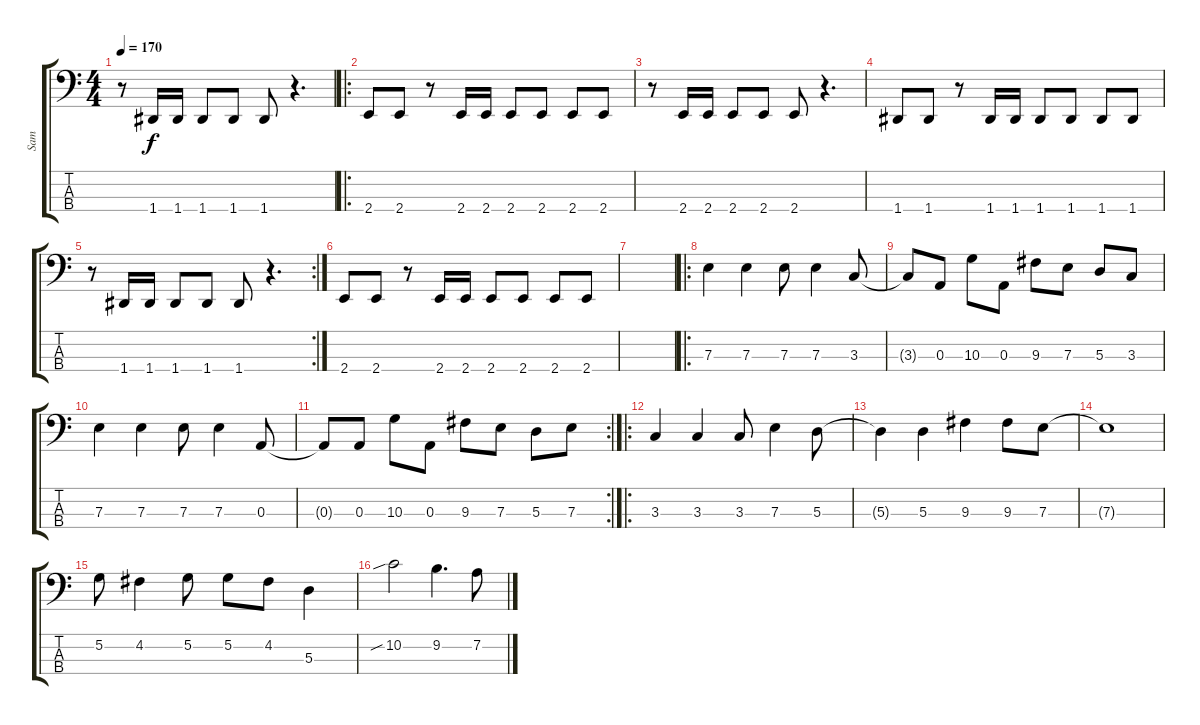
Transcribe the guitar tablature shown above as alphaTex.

\track ("Sam" "Sam") {instrument electricbassfinger}
\staff {score tabs}
\tuning (G2 D2 A1 D1) {hide}
\ts (4 4)
\tempo 170
\clef f4
\ks c
r.8{dy f} 1.4.16 1.4.16 1.4.8 1.4.8 1.4.8 r.4{d} |
\ro
2.4.8 2.4.8 r.8 2.4.16 2.4.16 2.4.8 2.4.8 2.4.8 2.4.8 |
r.8 2.4.16 2.4.16 2.4.8 2.4.8 2.4.8 r.4{d} |
1.4.8 1.4.8 r.8 1.4.16 1.4.16 1.4.8 1.4.8 1.4.8 1.4.8 |
\rc 2
r.8 1.4.16 1.4.16 1.4.8 1.4.8 1.4.8 r.4{d} |
2.4.8 2.4.8 r.8 2.4.16 2.4.16 2.4.8 2.4.8 2.4.8 2.4.8 |
|
\ro
7.3.4 7.3.4 7.3.8 7.3.4 3.3.8 |
3.3{t}.8 0.3.8 10.3.8 0.3.8 9.3.8 7.3.8 5.3.8 3.3.8 |
7.3.4 7.3.4 7.3.8 7.3.4 0.3.8 |
\rc 2
0.3{t}.8 0.3.8 10.3.8 0.3.8 9.3.8 7.3.8 5.3.8 7.3.8 |
\ro
3.3.4 3.3.4 3.3.8 7.3.4 5.3.8 |
5.3{t}.4 5.3.4 9.3.4 9.3.8 7.3.8 |
7.3{t}.1 |
5.2.8 4.2.4 5.2.8 5.2.8 4.2.8 5.3.4 |
10.2{sib}.2 9.2.4{d} 7.2.8
